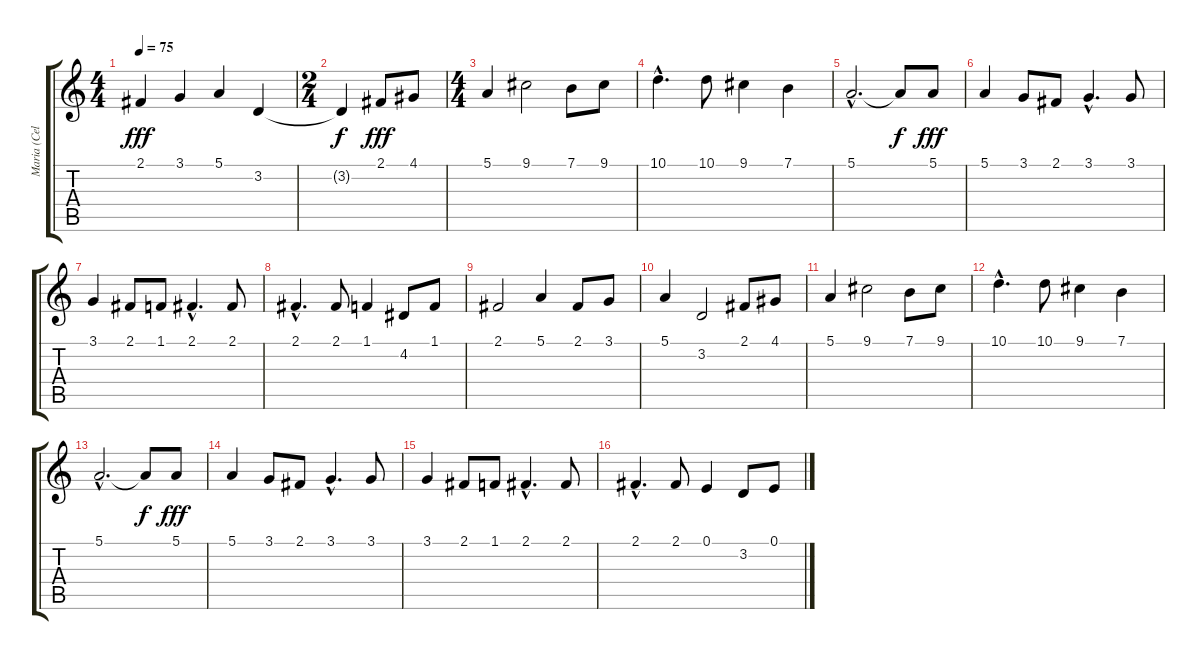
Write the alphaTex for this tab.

\track ("Maria (Celes)       " "Maria (Cel") {instrument choiraahs}
\staff {score tabs}
\tuning (E4 B3 G3 D3 A2 E2) {hide}
\ts (4 4)
\tempo 75
\clef g2
\ks c
2.1.4{dy fff} 3.1.4 5.1.4 3.2.4 |
\ts (2 4)
3.2{t}.4{dy f} 2.1.8{dy fff} 4.1.8 |
\ts (4 4)
5.1.4 9.1.2 7.1.8 9.1.8 |
10.1{hac}.4{d} 10.1.8 9.1.4 7.1.4 |
5.1{hac}.2{d} 5.1{t}.8{dy f} 5.1.8{dy fff} |
5.1.4 3.1.8 2.1.8 3.1{hac}.4{d} 3.1.8 |
3.1.4 2.1.8 1.1.8 2.1{hac}.4{d} 2.1.8 |
2.1{hac}.4{d} 2.1.8 1.1.4 4.2.8 1.1.8 |
2.1.2 5.1.4 2.1.8 3.1.8 |
5.1.4 3.2.2 2.1.8 4.1.8 |
5.1.4 9.1.2 7.1.8 9.1.8 |
10.1{hac}.4{d} 10.1.8 9.1.4 7.1.4 |
5.1{hac}.2{d} 5.1{t}.8{dy f} 5.1.8{dy fff} |
5.1.4 3.1.8 2.1.8 3.1{hac}.4{d} 3.1.8 |
3.1.4 2.1.8 1.1.8 2.1{hac}.4{d} 2.1.8 |
2.1{hac}.4{d} 2.1.8 0.1.4 3.2.8 0.1.8
